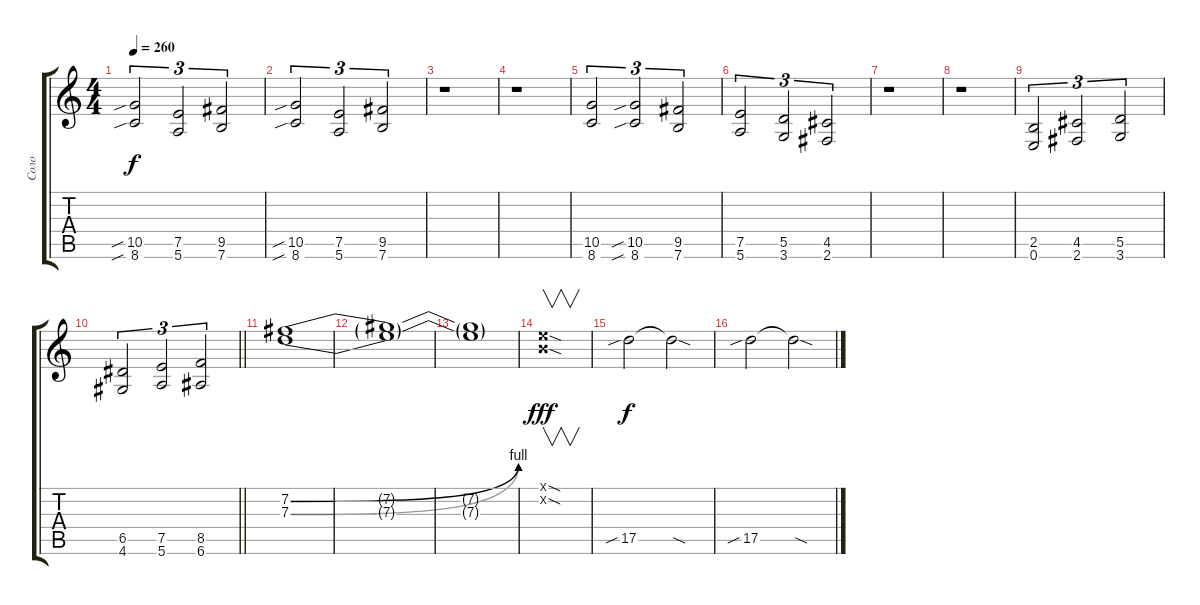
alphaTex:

\track ("Соло" "Соло") {instrument distortionguitar}
\staff {score tabs}
\tuning (E4 B3 G3 D3 A2 E2) {hide}
\ts (4 4)
\tempo 260
\clef g2
\ks c
(10.5{sib} 8.6{sib}).2{tu (3 2) dy f} (7.5 5.6).2{tu (3 2)} (9.5 7.6).2{tu (3 2)} |
(10.5{sib} 8.6{sib}).2{tu (3 2)} (7.5 5.6).2{tu (3 2)} (9.5 7.6).2{tu (3 2)} |
r.1 |
r.1 |
(10.5 8.6).2{tu (3 2)} (10.5{sib} 8.6{sib}).2{tu (3 2)} (9.5 7.6).2{tu (3 2)} |
(7.5 5.6).2{tu (3 2)} (5.5 3.6).2{tu (3 2)} (4.5 2.6).2{tu (3 2)} |
r.1 |
r.1 |
(2.5 0.6).2{tu (3 2)} (4.5 2.6).2{tu (3 2)} (5.5 3.6).2{tu (3 2)} |
\barLineRight lightlight
(6.5 4.6).2{tu (3 2)} (7.5 5.6).2{tu (3 2)} (8.5 6.6).2{tu (3 2)} |
(7.2{be (bend 0 0 60 4)} 7.3{be (bend 0 0 60 4)}).1 |
(7.2{t} 7.3{t}).1 |
(7.2{t} 7.3{t}).1 |
(0.1{sod x} 0.2{sod x}).1{v dy fff} |
17.5{sib}.2{dy f} 17.5{sod t}.2 |
17.5{sib}.2 17.5{sod t}.2
